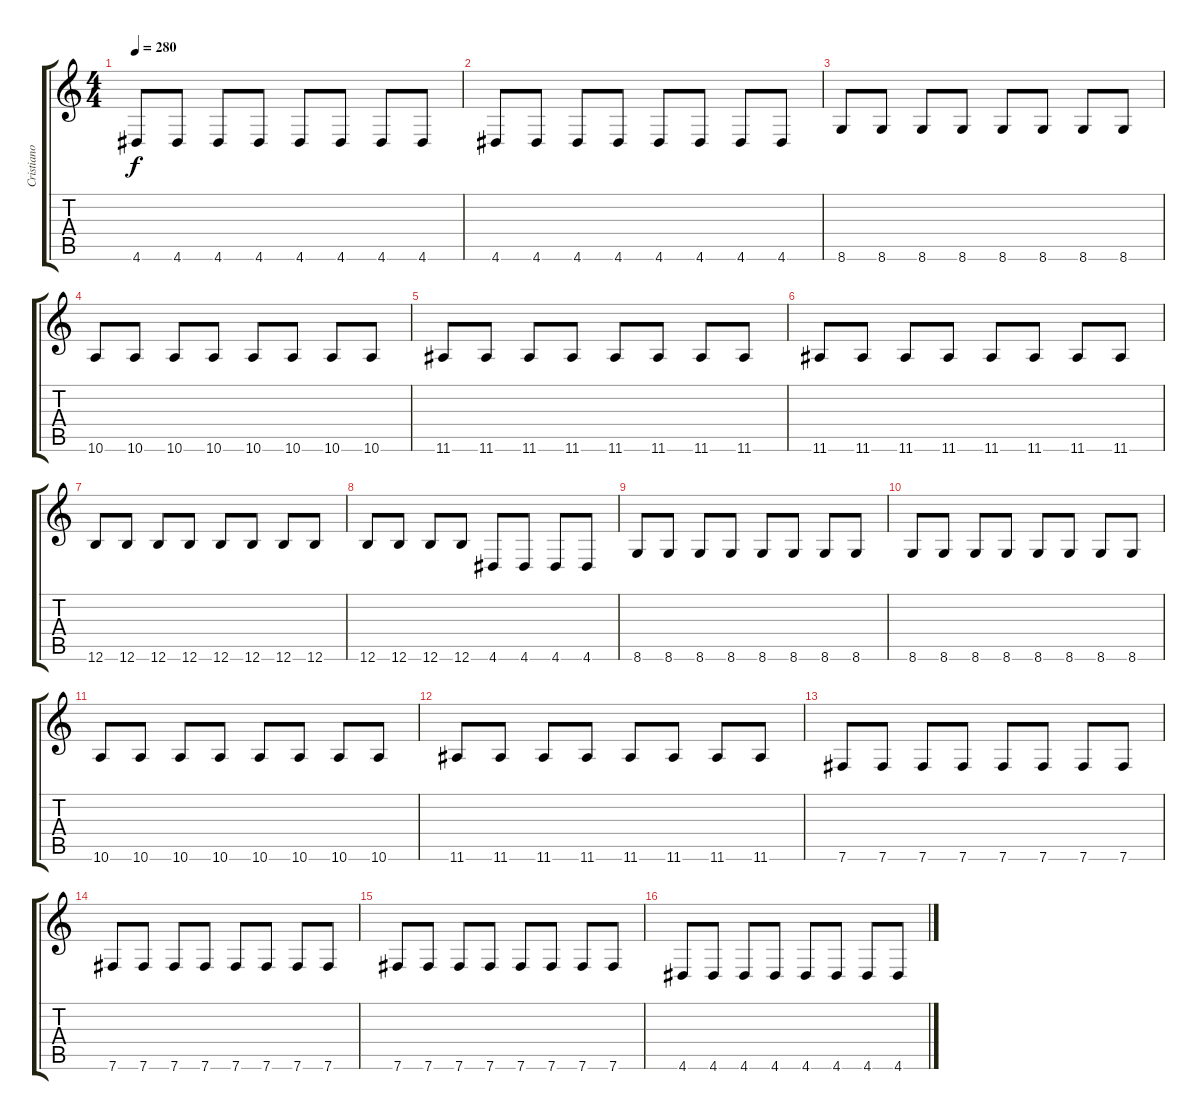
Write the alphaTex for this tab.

\track ("Cristiano Trionfera" "Cristiano ") {instrument distortionguitar}
\staff {score tabs}
\tuning (B3 Gb3 D3 A2 E2 B1) {hide}
\ts (4 4)
\tempo 280
\clef g2
\ks c
4.6.8{dy f} 4.6.8 4.6.8 4.6.8 4.6.8 4.6.8 4.6.8 4.6.8 |
4.6.8 4.6.8 4.6.8 4.6.8 4.6.8 4.6.8 4.6.8 4.6.8 |
8.6.8 8.6.8 8.6.8 8.6.8 8.6.8 8.6.8 8.6.8 8.6.8 |
10.6.8 10.6.8 10.6.8 10.6.8 10.6.8 10.6.8 10.6.8 10.6.8 |
11.6.8 11.6.8 11.6.8 11.6.8 11.6.8 11.6.8 11.6.8 11.6.8 |
11.6.8 11.6.8 11.6.8 11.6.8 11.6.8 11.6.8 11.6.8 11.6.8 |
12.6.8 12.6.8 12.6.8 12.6.8 12.6.8 12.6.8 12.6.8 12.6.8 |
12.6.8 12.6.8 12.6.8 12.6.8 4.6.8 4.6.8 4.6.8 4.6.8 |
8.6.8 8.6.8 8.6.8 8.6.8 8.6.8 8.6.8 8.6.8 8.6.8 |
8.6.8 8.6.8 8.6.8 8.6.8 8.6.8 8.6.8 8.6.8 8.6.8 |
10.6.8 10.6.8 10.6.8 10.6.8 10.6.8 10.6.8 10.6.8 10.6.8 |
11.6.8 11.6.8 11.6.8 11.6.8 11.6.8 11.6.8 11.6.8 11.6.8 |
7.6.8 7.6.8 7.6.8 7.6.8 7.6.8 7.6.8 7.6.8 7.6.8 |
7.6.8 7.6.8 7.6.8 7.6.8 7.6.8 7.6.8 7.6.8 7.6.8 |
7.6.8 7.6.8 7.6.8 7.6.8 7.6.8 7.6.8 7.6.8 7.6.8 |
4.6.8 4.6.8 4.6.8 4.6.8 4.6.8 4.6.8 4.6.8 4.6.8
